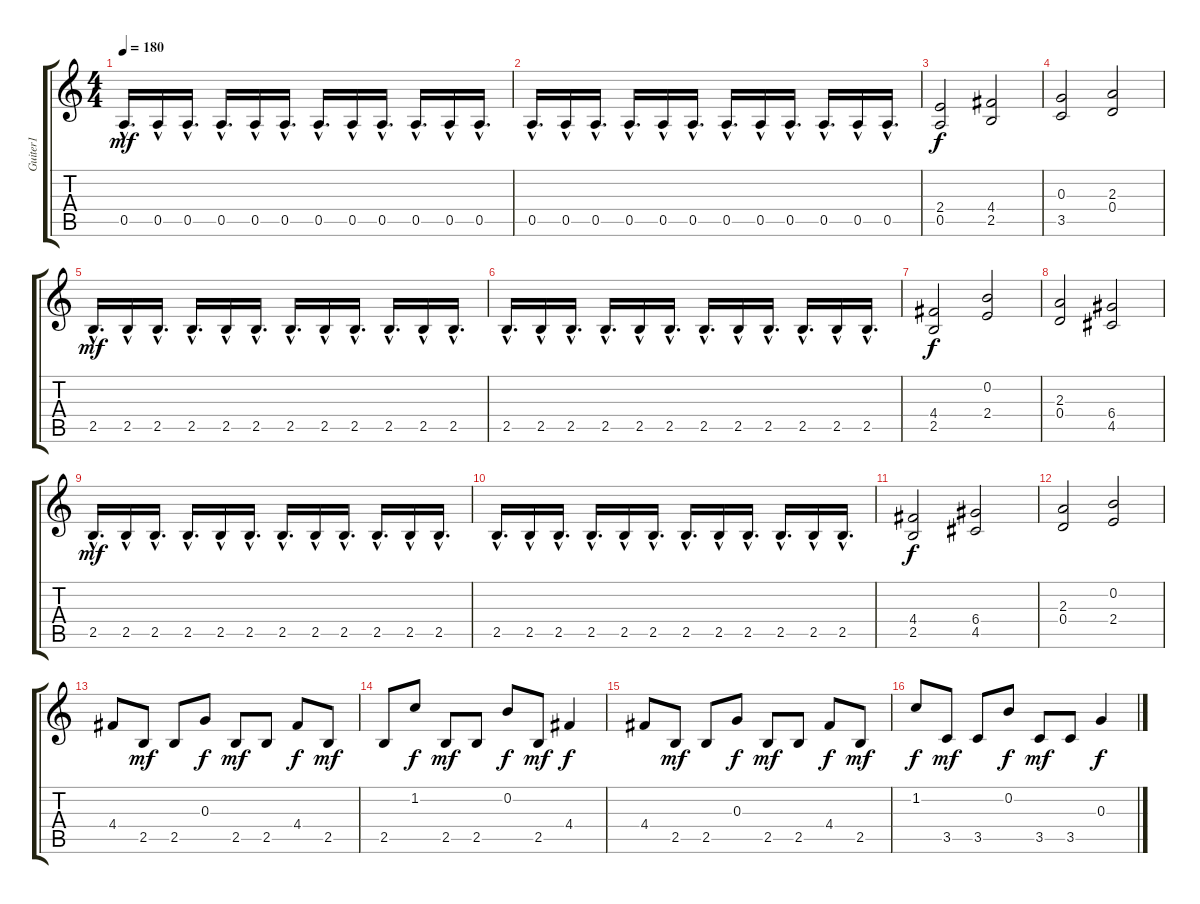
\track ("Guiter1" "Guiter1") {instrument distortionguitar}
\staff {score tabs}
\tuning (E4 B3 G3 D3 A2 E2) {hide}
\ts (4 4)
\tempo 180
\clef g2
\ks c
0.5{hac}.16{d dy mf} 0.5{hac}.16 0.5{hac}.16{d} 0.5{hac}.16{d} 0.5{hac}.16 0.5{hac}.16{d} 0.5{hac}.16{d} 0.5{hac}.16 0.5{hac}.16{d} 0.5{hac}.16{d} 0.5{hac}.16 0.5{hac}.16{d} |
0.5{hac}.16{d} 0.5{hac}.16 0.5{hac}.16{d} 0.5{hac}.16{d} 0.5{hac}.16 0.5{hac}.16{d} 0.5{hac}.16{d} 0.5{hac}.16 0.5{hac}.16{d} 0.5{hac}.16{d} 0.5{hac}.16 0.5{hac}.16{d} |
(2.4 0.5).2{dy f} (4.4 2.5).2 |
(0.3 3.5).2 (2.3 0.4).2 |
2.5{hac}.16{d dy mf} 2.5{hac}.16 2.5{hac}.16{d} 2.5{hac}.16{d} 2.5{hac}.16 2.5{hac}.16{d} 2.5{hac}.16{d} 2.5{hac}.16 2.5{hac}.16{d} 2.5{hac}.16{d} 2.5{hac}.16 2.5{hac}.16{d} |
2.5{hac}.16{d} 2.5{hac}.16 2.5{hac}.16{d} 2.5{hac}.16{d} 2.5{hac}.16 2.5{hac}.16{d} 2.5{hac}.16{d} 2.5{hac}.16 2.5{hac}.16{d} 2.5{hac}.16{d} 2.5{hac}.16 2.5{hac}.16{d} |
(4.4 2.5).2{dy f} (0.2 2.4).2 |
(2.3 0.4).2 (6.4 4.5).2 |
2.5{hac}.16{d dy mf} 2.5{hac}.16 2.5{hac}.16{d} 2.5{hac}.16{d} 2.5{hac}.16 2.5{hac}.16{d} 2.5{hac}.16{d} 2.5{hac}.16 2.5{hac}.16{d} 2.5{hac}.16{d} 2.5{hac}.16 2.5{hac}.16{d} |
2.5{hac}.16{d} 2.5{hac}.16 2.5{hac}.16{d} 2.5{hac}.16{d} 2.5{hac}.16 2.5{hac}.16{d} 2.5{hac}.16{d} 2.5{hac}.16 2.5{hac}.16{d} 2.5{hac}.16{d} 2.5{hac}.16 2.5{hac}.16{d} |
(4.4 2.5).2{dy f} (6.4 4.5).2 |
(2.3 0.4).2 (0.2 2.4).2 |
4.4.8 2.5.8{dy mf} 2.5.8 0.3.8{dy f} 2.5.8{dy mf} 2.5.8 4.4.8{dy f} 2.5.8{dy mf} |
2.5.8 1.2.8{dy f} 2.5.8{dy mf} 2.5.8 0.2.8{dy f} 2.5.8{dy mf} 4.4.4{dy f} |
4.4.8 2.5.8{dy mf} 2.5.8 0.3.8{dy f} 2.5.8{dy mf} 2.5.8 4.4.8{dy f} 2.5.8{dy mf} |
1.2.8{dy f} 3.5.8{dy mf} 3.5.8 0.2.8{dy f} 3.5.8{dy mf} 3.5.8 0.3.4{dy f}
